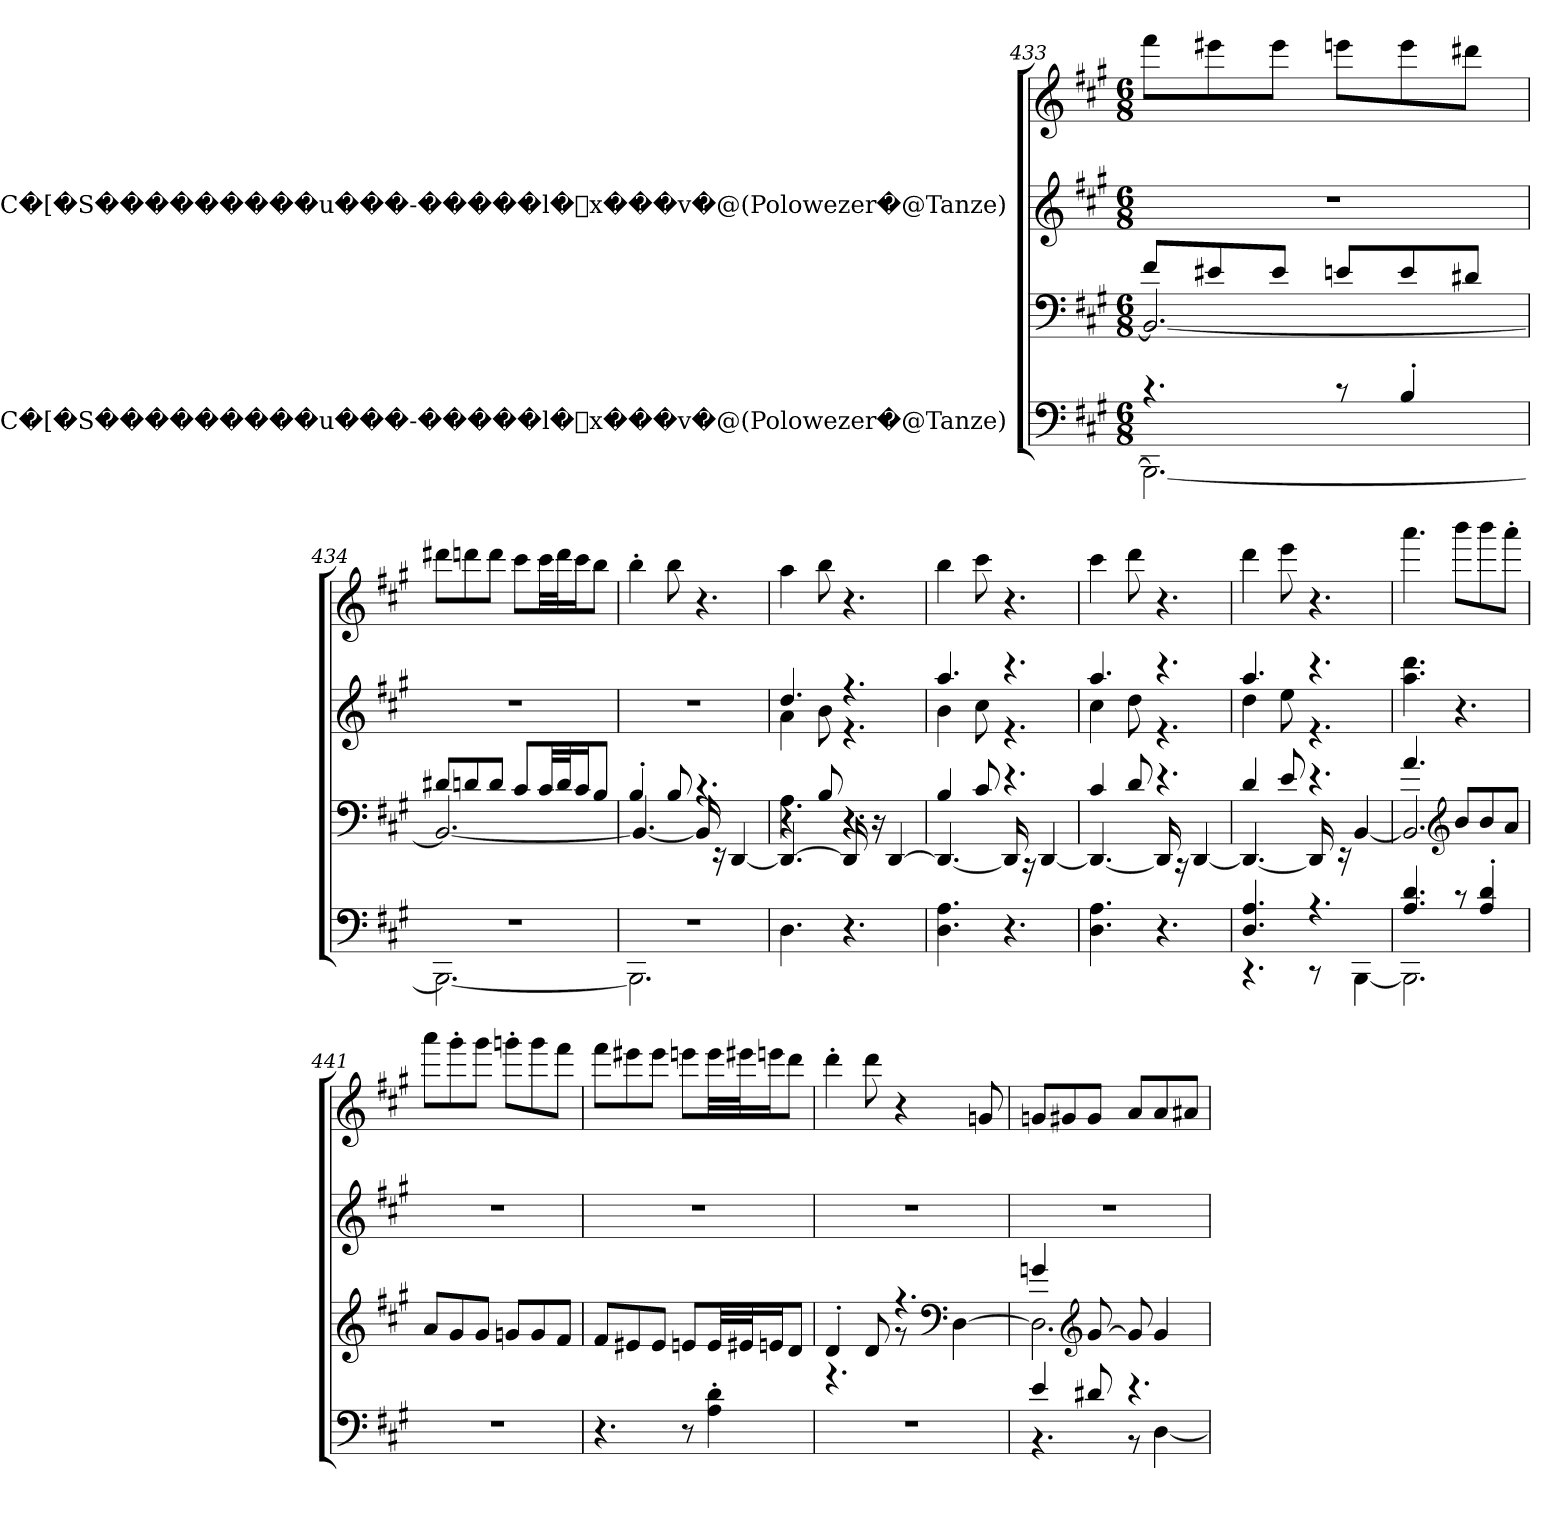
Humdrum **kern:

**kern	**kern	**kern	**kern
*part2	*part2	*part1	*part1
*staff4	*staff3	*staff2	*staff1
*I"钢琴, �C�[�S���������u���-�����l�ݗx���v�@(Polowezer�@Tanze)	*	*I"钢琴, �C�[�S���������u���-�����l�ݗx���v�@(Polowezer�@Tanze)	*
!!LO:LB:g=z
*clefF4	*clefF4	*clefG2	*clefG2
*k[f#c#g#]	*k[f#c#g#]	*k[f#c#g#]	*k[f#c#g#]
*M6/8	*M6/8	*M6/8	*M6/8
=433	=433	=433	=433
*^	*^	*	*
4.r	2.BBB\_	8f#/L	2.BB/_	2.r	8fff#\L
.	.	8e#X/	.	.	8eee#X\
.	.	8e#/J	.	.	8eee#\J
8r	.	8en/L	.	.	8eeen\L
4B'/	.	8e/	.	.	8eee\
.	.	8d#X/J	.	.	8ddd#X\J
=434	=434	=434	=434	=434	=434
2.r	2.BBB\_	8d#X/L	2.BB/_	2.r	8ddd#X\L
.	.	8dn/	.	.	8dddn\
.	.	8d/J	.	.	8ddd\J
.	.	8c#/L	.	.	8ccc#\L
.	.	32c#/LL	.	.	32ccc#\LL
.	.	32d/J	.	.	32ddd\J
.	.	16c#/J	.	.	16ccc#\J
.	.	8B/J	.	.	8bb\J
=435	=435	=435	=435	=435	=435
2.r	2.BBB\]	4B'/	4.BB/_	2.r	4bb'\
.	.	8B/	.	.	8bb\
.	.	4.r	16BB/]	.	4.r
.	.	.	16r	.	.
.	.	.	[4DD/	.	.
*v	*v	*	*	*	*
=436	=436	=436	=436	=436
*	*	*^	*^	*
4.D\	4r	4.A\	4.DD/_	4.dd/	4a\	4aa\
.	8B/	.	.	.	8b\	8bb\
4.r	4.r	4.r	16DD/]	4.r	4.r	4.r
.	.	.	16r	.	.	.
.	.	.	[4DD/	.	.	.
*	*	*v	*v	*	*	*
!!LO:PB:g=z
=437	=437	=437	=437	=437	=437
4.D\ 4.A\	4B/	4.DD/_	4.aa/	4b\	4bb\
.	8c#/	.	.	8cc#\	8ccc#\
4.r	4.r	16DD/]	4.r	4.r	4.r
.	.	16r	.	.	.
.	.	[4DD/	.	.	.
=438	=438	=438	=438	=438	=438
4.D\ 4.A\	4c#/	4.DD/_	4.aa/	4cc#\	4ccc#\
.	8d/	.	.	8dd\	8ddd\
4.r	4.r	16DD/]	4.r	4.r	4.r
.	.	16r	.	.	.
.	.	[4DD/	.	.	.
=439	=439	=439	=439	=439	=439
*^	*	*	*	*	*
4.D/ 4.A/	4.r	4d/	4.DD/_	4.aa/	4dd\	4ddd\
.	.	8e/	.	.	8ee\	8eee\
4.r	8r	4.r	16DD/]	4.r	4.r	4.r
.	.	.	16r	.	.	.
.	[4BBB\	.	[4BB/	.	.	.
*	*	*	*	*v	*v	*
=440	=440	=440	=440	=440	=440
4.A/ 4.d/	2.BBB\]	4.a/	2.BB/]	4.aa\ 4.ddd\	4.aaa\
*	*	*clefG2	*	*	*
8r	.	8b/L	.	4.r	8bbb\L
4A/' 4d/'	.	8b/	.	.	8bbb\
.	.	8a/J	.	.	8aaa'\J
*v	*v	*	*	*	*
*	*v	*v	*	*
!!LO:LB:g=z
=441	=441	=441	=441
2.r	8a/L	2.r	8aaa\L
.	8g#/	.	8ggg#'\
.	8g#/J	.	8ggg#\J
.	8gn/L	.	8gggn'\L
.	8g/	.	8ggg\
.	8f#/J	.	8fff#\J
=442	=442	=442	=442
4.r	8f#/L	2.r	8fff#\L
.	8e#X/	.	8eee#X\
.	8e#/J	.	8eee#\J
8r	8en/L	.	8eeen\L
4A\' 4d\'	32e/LL	.	32eee\LL
.	32e#X/J	.	32eee#X\J
.	16en/J	.	16eeen\J
.	8d/J	.	8ddd\J
=443	=443	=443	=443
*	*^	*	*
2.r	4d'/	4.r	2.r	4ddd'\
.	8d/	.	.	8ddd\
.	4.r	8r	.	4r
*	*clefF4	*	*	*
.	.	[4D\	.	.
.	.	.	.	8gn/
!!LO:LB:g=z
=444	=444	=444	=444	=444
*^	*	*	*	*
4e/	4.r	4gn/	2.D\]	2.r	8gn/L
.	.	.	.	.	8g#X/
*	*	*clefG2	*	*	*
8d#X/	.	[8g/	.	.	8g#/J
4.r	8r	8g/]	.	.	8a/L
.	[4D\	4g/	.	.	8a/
.	.	.	.	.	8a#X/J
*v	*v	*	*	*	*
*	*v	*v	*	*
=	=	=	=
*-	*-	*-	*-
